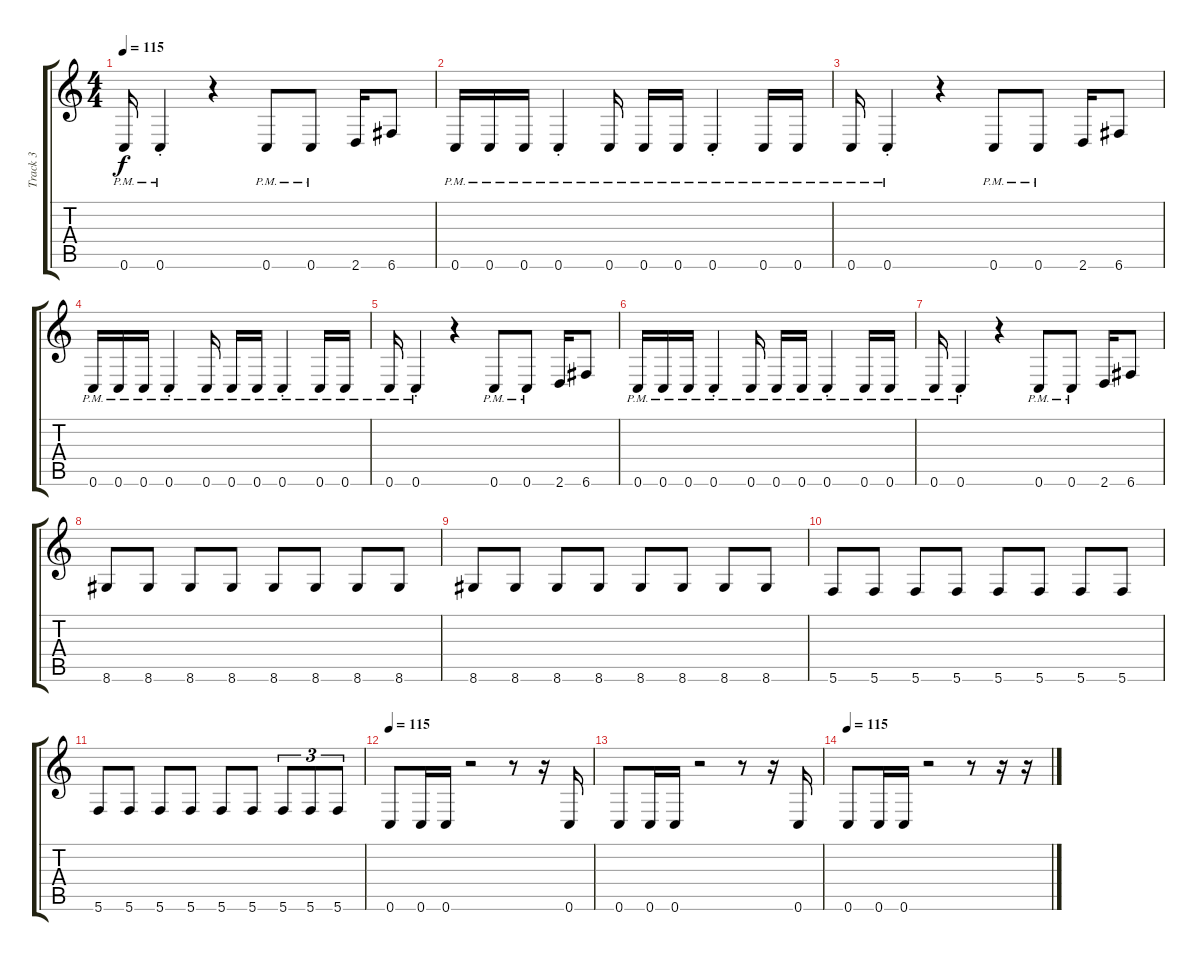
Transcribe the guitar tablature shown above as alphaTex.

\track ("Track 3" "Track 3") {instrument electricbasspick}
\staff {score tabs}
\tuning (D4 A3 F3 C3 G2 C2) {hide}
\ts (4 4)
\tempo 115
\clef g2
\ks c
0.6{pm}.16{dy f} 0.6{pm st}.4 r.4 0.6{pm}.8 0.6{pm}.8 2.6.16 6.6.8 |
0.6{pm}.16 0.6{pm}.16 0.6{pm}.16 0.6{pm st}.4 0.6{pm}.16 0.6{pm}.16 0.6{pm}.16 0.6{pm st}.4 0.6{pm}.16 0.6{pm}.16 |
0.6{pm}.16 0.6{pm st}.4 r.4 0.6{pm}.8 0.6{pm}.8 2.6.16 6.6.8 |
0.6{pm}.16 0.6{pm}.16 0.6{pm}.16 0.6{pm st}.4 0.6{pm}.16 0.6{pm}.16 0.6{pm}.16 0.6{pm st}.4 0.6{pm}.16 0.6{pm}.16 |
0.6{pm}.16 0.6{pm st}.4 r.4 0.6{pm}.8 0.6{pm}.8 2.6.16 6.6.8 |
0.6{pm}.16 0.6{pm}.16 0.6{pm}.16 0.6{pm st}.4 0.6{pm}.16 0.6{pm}.16 0.6{pm}.16 0.6{pm st}.4 0.6{pm}.16 0.6{pm}.16 |
0.6{pm}.16 0.6{pm st}.4 r.4 0.6{pm}.8 0.6{pm}.8 2.6.16 6.6.8 |
8.6.8 8.6.8 8.6.8 8.6.8 8.6.8 8.6.8 8.6.8 8.6.8 |
8.6.8 8.6.8 8.6.8 8.6.8 8.6.8 8.6.8 8.6.8 8.6.8 |
5.6.8 5.6.8 5.6.8 5.6.8 5.6.8 5.6.8 5.6.8 5.6.8 |
5.6.8 5.6.8 5.6.8 5.6.8 5.6.8 5.6.8 5.6.8{tu (3 2)} 5.6.8{tu (3 2)} 5.6.8{tu (3 2)} |
\tempo 115
0.6.8 0.6.16 0.6.16 r.2 r.8 r.16 0.6.16 |
0.6.8 0.6.16 0.6.16 r.2 r.8 r.16 0.6.16 |
\tempo 115
0.6.8 0.6.16 0.6.16 r.2 r.8 r.16 r.16
